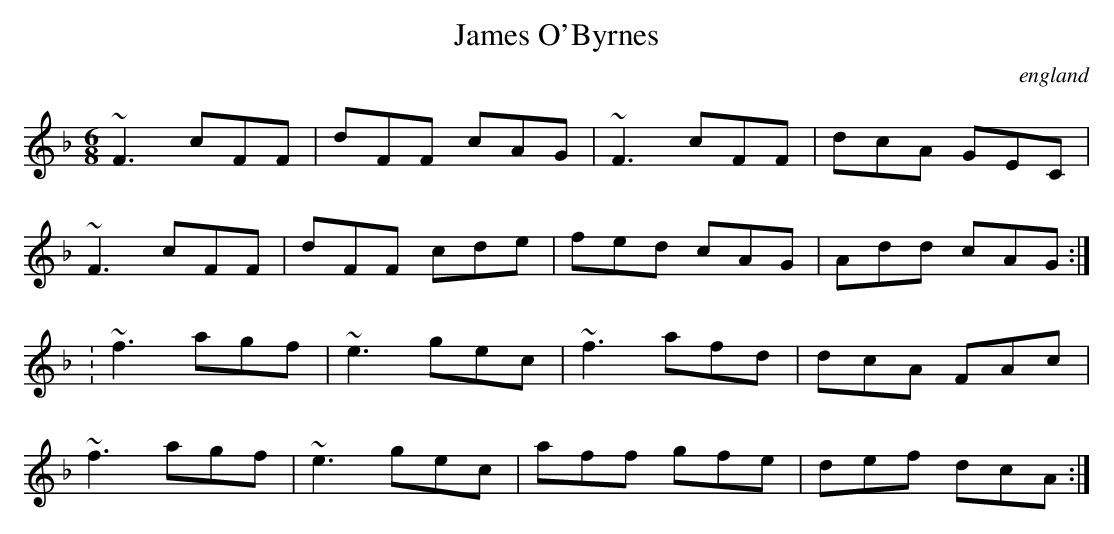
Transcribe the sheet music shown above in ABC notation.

X:1
T:James O'Byrnes
O:england
M:6/8
L:1/8
K:FMaj
~F3 cFF|dFF cAG|~F3 cFF|dcA GEC|
~F3 cFF|dFF cde|fed cAG|Add cAG:|
:~f3 agf|~e3 gec|~f3 afd|dcA FAc|
~f3 agf|~e3 gec|aff gfe|def dcA:|
